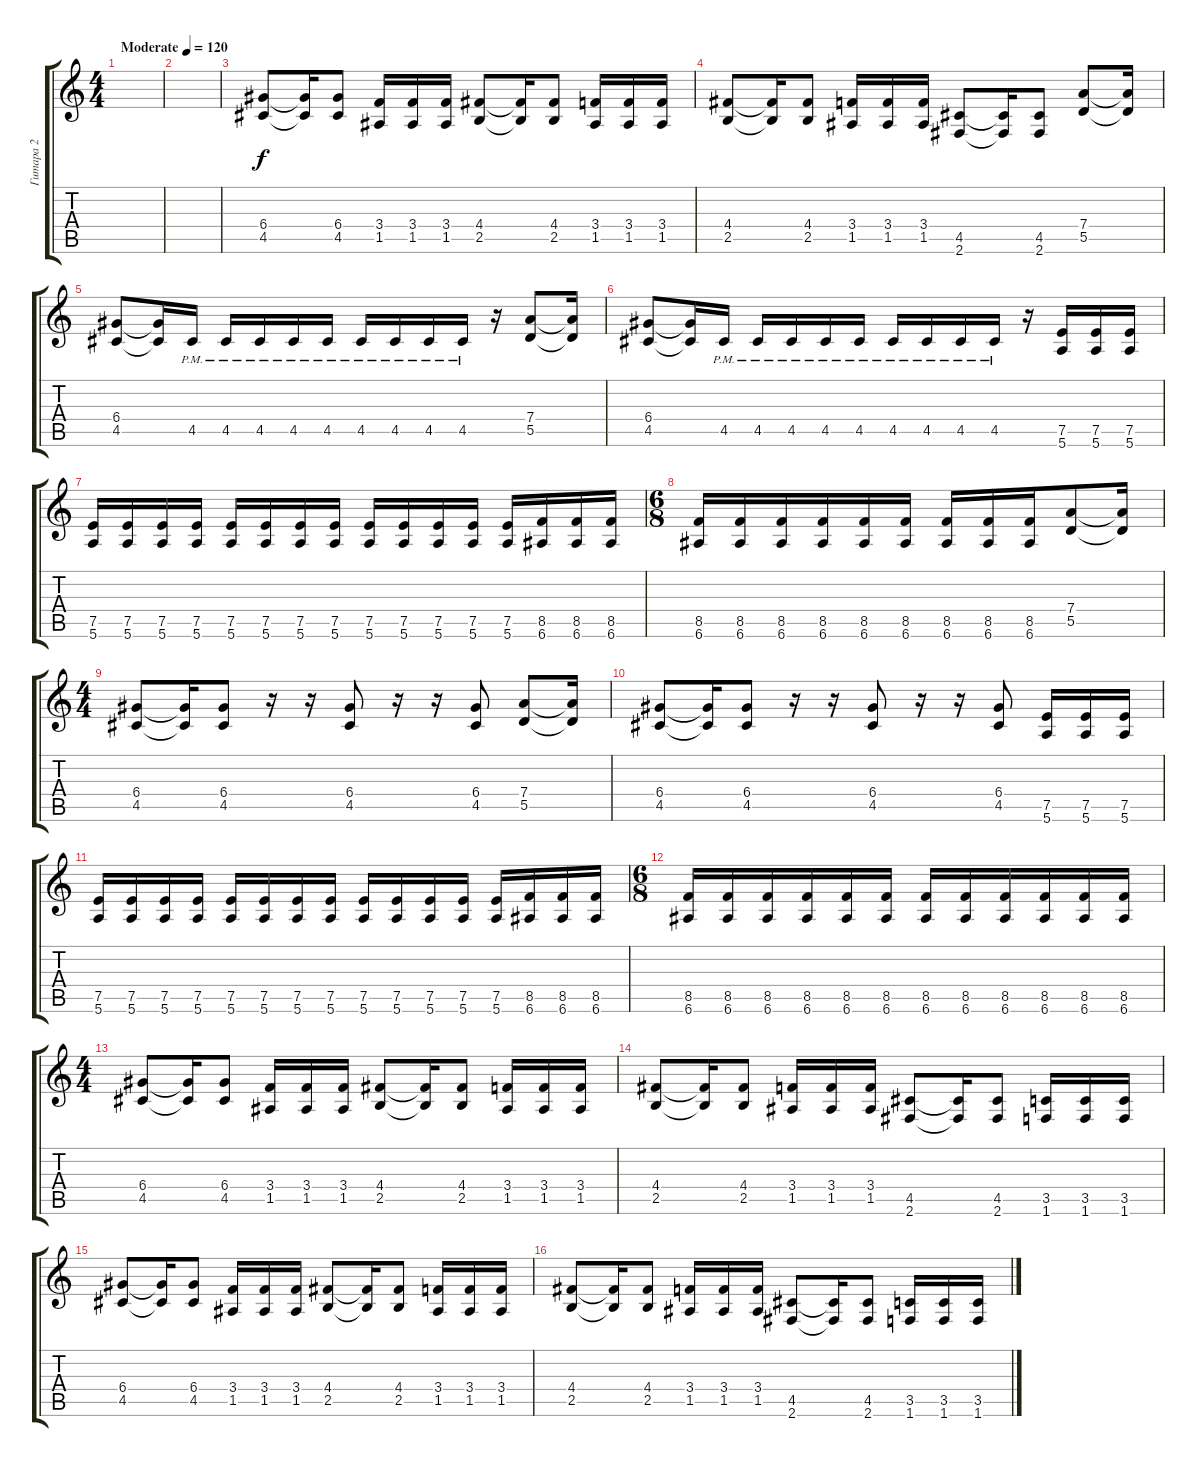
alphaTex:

\track ("Гитара 2" "Гитара 2") {instrument overdrivenguitar}
\staff {score tabs}
\tuning (E4 B3 G3 D3 A2 E2) {hide}
\ts (4 4)
\tempo (120 "Moderate")
\clef g2
\ks c
|
|
(6.4 4.5).8 (6.4{t} 4.5{t}).16 (6.4 4.5).8 (3.4 1.5).16 (3.4 1.5).16 (3.4 1.5).16 (4.4 2.5).8 (4.4{t} 2.5{t}).16 (4.4 2.5).8 (3.4 1.5).16 (3.4 1.5).16 (3.4 1.5).16 |
(4.4 2.5).8 (4.4{t} 2.5{t}).16 (4.4 2.5).8 (3.4 1.5).16 (3.4 1.5).16 (3.4 1.5).16 (4.5 2.6).8 (4.5{t} 2.6{t}).16 (4.5 2.6).8 (7.4 5.5).8 (7.4{t} 5.5{t}).16 |
(6.4 4.5).8 (6.4{t} 4.5{t}).16 4.5{pm}.16 4.5{pm}.16 4.5{pm}.16 4.5{pm}.16 4.5{pm}.16 4.5{pm}.16 4.5{pm}.16 4.5{pm}.16 4.5{pm}.16 r.16 (7.4 5.5).8 (7.4{t} 5.5{t}).16 |
(6.4 4.5).8 (6.4{t} 4.5{t}).16 4.5{pm}.16 4.5{pm}.16 4.5{pm}.16 4.5{pm}.16 4.5{pm}.16 4.5{pm}.16 4.5{pm}.16 4.5{pm}.16 4.5{pm}.16 r.16 (7.5 5.6).16 (7.5 5.6).16 (7.5 5.6).16 |
(7.5 5.6).16 (7.5 5.6).16 (7.5 5.6).16 (7.5 5.6).16 (7.5 5.6).16 (7.5 5.6).16 (7.5 5.6).16 (7.5 5.6).16 (7.5 5.6).16 (7.5 5.6).16 (7.5 5.6).16 (7.5 5.6).16 (7.5 5.6).16 (8.5 6.6).16 (8.5 6.6).16 (8.5 6.6).16 |
\ts (6 8)
(8.5 6.6).16 (8.5 6.6).16 (8.5 6.6).16 (8.5 6.6).16 (8.5 6.6).16 (8.5 6.6).16 (8.5 6.6).16 (8.5 6.6).16 (8.5 6.6).16 (7.4 5.5).8 (7.4{t} 5.5{t}).16 |
\ts (4 4)
(6.4 4.5).8 (6.4{t} 4.5{t}).16 (6.4 4.5).8 r.16 r.16 (6.4 4.5).8 r.16 r.16 (6.4 4.5).8 (7.4 5.5).8 (7.4{t} 5.5{t}).16 |
(6.4 4.5).8 (6.4{t} 4.5{t}).16 (6.4 4.5).8 r.16 r.16 (6.4 4.5).8 r.16 r.16 (6.4 4.5).8 (7.5 5.6).16 (7.5 5.6).16 (7.5 5.6).16 |
(7.5 5.6).16 (7.5 5.6).16 (7.5 5.6).16 (7.5 5.6).16 (7.5 5.6).16 (7.5 5.6).16 (7.5 5.6).16 (7.5 5.6).16 (7.5 5.6).16 (7.5 5.6).16 (7.5 5.6).16 (7.5 5.6).16 (7.5 5.6).16 (8.5 6.6).16 (8.5 6.6).16 (8.5 6.6).16 |
\ts (6 8)
(8.5 6.6).16 (8.5 6.6).16 (8.5 6.6).16 (8.5 6.6).16 (8.5 6.6).16 (8.5 6.6).16 (8.5 6.6).16 (8.5 6.6).16 (8.5 6.6).16 (8.5 6.6).16 (8.5 6.6).16 (8.5 6.6).16 |
\ts (4 4)
(6.4 4.5).8 (6.4{t} 4.5{t}).16 (6.4 4.5).8 (3.4 1.5).16 (3.4 1.5).16 (3.4 1.5).16 (4.4 2.5).8 (4.4{t} 2.5{t}).16 (4.4 2.5).8 (3.4 1.5).16 (3.4 1.5).16 (3.4 1.5).16 |
(4.4 2.5).8 (4.4{t} 2.5{t}).16 (4.4 2.5).8 (3.4 1.5).16 (3.4 1.5).16 (3.4 1.5).16 (4.5 2.6).8 (4.5{t} 2.6{t}).16 (4.5 2.6).8 (3.5 1.6).16 (3.5 1.6).16 (3.5 1.6).16 |
(6.4 4.5).8 (6.4{t} 4.5{t}).16 (6.4 4.5).8 (3.4 1.5).16 (3.4 1.5).16 (3.4 1.5).16 (4.4 2.5).8 (4.4{t} 2.5{t}).16 (4.4 2.5).8 (3.4 1.5).16 (3.4 1.5).16 (3.4 1.5).16 |
(4.4 2.5).8 (4.4{t} 2.5{t}).16 (4.4 2.5).8 (3.4 1.5).16 (3.4 1.5).16 (3.4 1.5).16 (4.5 2.6).8 (4.5{t} 2.6{t}).16 (4.5 2.6).8 (3.5 1.6).16 (3.5 1.6).16 (3.5 1.6).16
